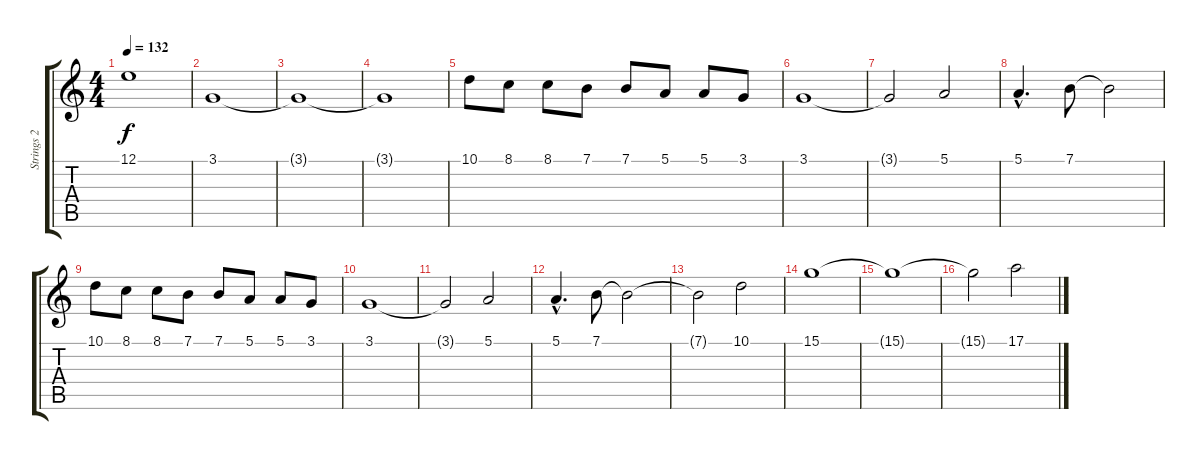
\track ("Strings 2" "Strings 2") {instrument stringensemble1}
\staff {score tabs}
\tuning (E4 B3 G3 D3 A2 E2) {hide}
\ts (4 4)
\tempo 132
\clef g2
\ks c
12.1{t}.1{dy f} |
3.1.1{volume 10} |
3.1{t}.1 |
3.1{t}.1 |
10.1.8 8.1.8 8.1.8 7.1.8 7.1.8 5.1.8 5.1.8 3.1.8 |
3.1.1 |
3.1{t}.2 5.1.2 |
5.1{hac}.4{d} 7.1.8 7.1{t}.2 |
10.1.8 8.1.8 8.1.8 7.1.8 7.1.8 5.1.8 5.1.8 3.1.8 |
3.1.1 |
3.1{t}.2 5.1.2 |
5.1{hac}.4{d} 7.1.8 7.1{t}.2 |
7.1{t}.2 10.1.2 |
15.1.1 |
15.1{t}.1 |
15.1{t}.2 17.1.2
